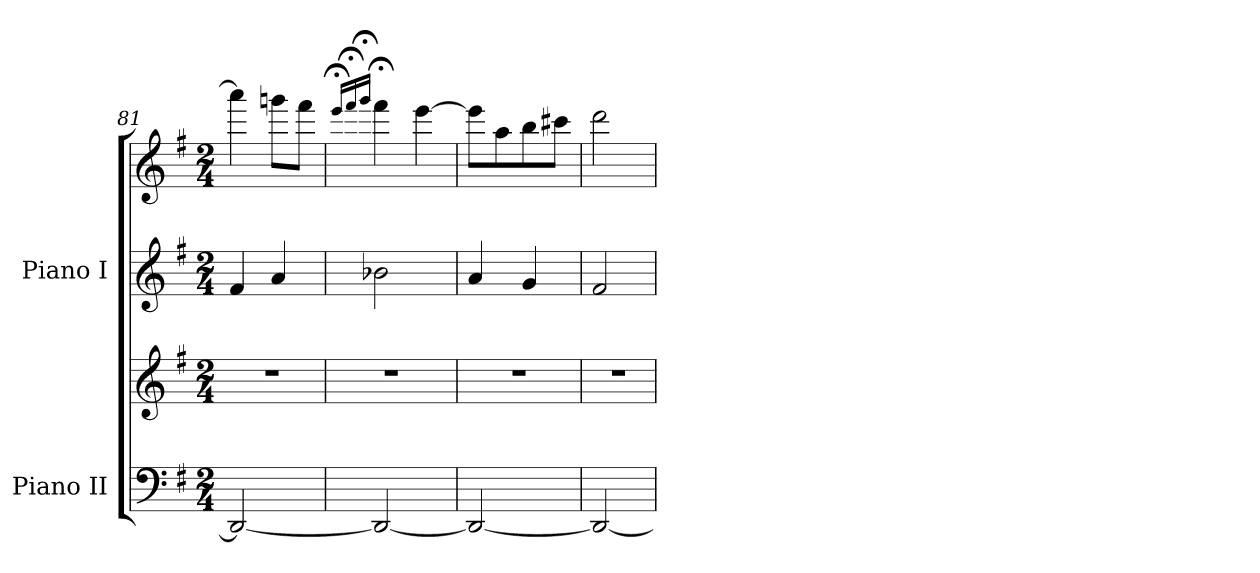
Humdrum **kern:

**kern	**kern	**kern	**kern
*part2	*part2	*part1	*part1
*staff4	*staff3	*staff2	*staff1
*I"Piano II	*	*I"Piano I	*
*I'Pno. II	*	*I'Pno. I	*
*clefF4	*clefG2	*clefG2	*clefG2
*k[f#]	*k[f#]	*k[f#]	*k[f#]
*M2/4	*M2/4	*M2/4	*M2/4
=81	=81	=81	=81
2DD!/_	2r	4f#/	4aaa\]
.	.	4a/	8gggn\L
.	.	.	8fff#\J
=82	=82	=82	=82
.	.	.	16qeee;</LL
.	.	.	16qfff#;</
.	.	.	16qggg;</JJ
2DD!/_	2r	2b-X\	4fff#;<\
.	.	.	[4eee\
=83	=83	=83	=83
2DD!/_	2r	4a/	8eee\L]
.	.	.	8aa\
.	.	4g/	8bb\
.	.	.	8ccc#X\J
=84	=84	=84	=84
2DD!/_	2r	2f#/	2ddd\
=	=	=	=
*-	*-	*-	*-
